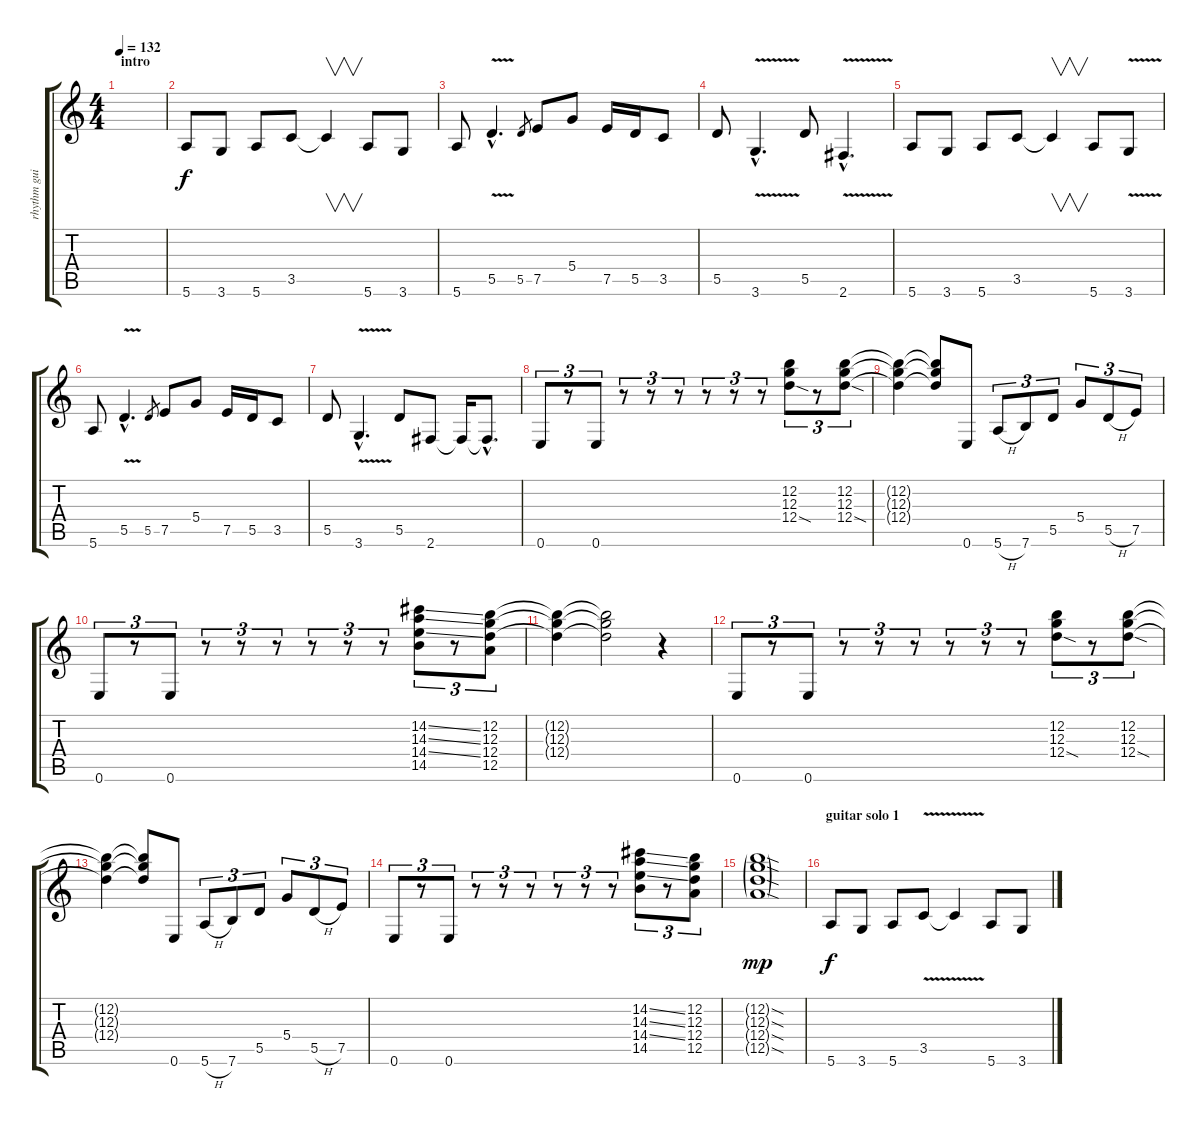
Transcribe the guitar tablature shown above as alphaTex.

\track ("rhythm guitar" "rhythm gui") {instrument electricguitarmuted}
\staff {score tabs}
\tuning (E4 B3 G3 D3 A2 E2) {hide}
\ts (4 4)
\section ("" "intro")
\tempo 132
\clef g2
\ks c
|
5.6.8 3.6.8 5.6.8 3.5.8 3.5{t}.4{v} 5.6.8 3.6.8 |
5.6.8 5.5{v hac}.4{d} 5.5.8{gr} 7.5.8 5.4.8 7.5.16 5.5.16 3.5.8 |
5.5.8 3.6{v hac}.4{d} 5.5.8 2.6{v hac}.4{d} |
5.6.8 3.6.8 5.6.8 3.5.8 3.5{t}.4{v} 5.6.8 3.6{v}.8 |
5.6.8 5.5{v hac}.4{d} 5.5.8{gr} 7.5.8 5.4.8 7.5.16 5.5.16 3.5.8 |
5.5.8 3.6{v hac}.4{d} 5.5.8 2.6.8 2.6{t}.16 2.6{hac t}.8{d} |
0.6.8{tu (3 2) txt " "} r.8{tu (3 2)} 0.6.8{tu (3 2)} r.8{tu (3 2)} r.8{tu (3 2)} r.8{tu (3 2)} r.8{tu (3 2)} r.8{tu (3 2)} r.8{tu (3 2)} (12.2 12.3 12.4{sod}).8{tu (3 2)} r.8{tu (3 2)} (12.2 12.3 12.4{sod}).8{tu (3 2)} |
(12.2{t} 12.3{t} 12.4{t}).4 (12.2{t} 12.3{t} 12.4{t}).8 0.6.8 5.6{h}.8{tu (3 2)} 7.6.8{tu (3 2)} 5.5.8{tu (3 2)} 5.4.8{tu (3 2)} 5.5{h}.8{tu (3 2)} 7.5.8{tu (3 2)} |
0.6.8{tu (3 2)} r.8{tu (3 2)} 0.6.8{tu (3 2)} r.8{tu (3 2)} r.8{tu (3 2)} r.8{tu (3 2)} r.8{tu (3 2)} r.8{tu (3 2)} r.8{tu (3 2)} (14.2{ss} 14.3{ss} 14.4{ss} 14.5).8{tu (3 2)} r.8{tu (3 2)} (12.2 12.3 12.4 12.5).8{tu (3 2)} |
(12.2{t} 12.3{t} 12.4{t}).4 (12.2{t} 12.3{t} 12.4{t}).2 r.4 |
0.6.8{tu (3 2) txt " "} r.8{tu (3 2)} 0.6.8{tu (3 2)} r.8{tu (3 2)} r.8{tu (3 2)} r.8{tu (3 2)} r.8{tu (3 2)} r.8{tu (3 2)} r.8{tu (3 2)} (12.2 12.3 12.4{sod}).8{tu (3 2)} r.8{tu (3 2)} (12.2 12.3 12.4{sod}).8{tu (3 2)} |
(12.2{t} 12.3{t} 12.4{t}).4 (12.2{t} 12.3{t} 12.4{t}).8 0.6.8 5.6{h}.8{tu (3 2)} 7.6.8{tu (3 2)} 5.5.8{tu (3 2)} 5.4.8{tu (3 2)} 5.5{h}.8{tu (3 2)} 7.5.8{tu (3 2)} |
0.6.8{tu (3 2)} r.8{tu (3 2)} 0.6.8{tu (3 2)} r.8{tu (3 2)} r.8{tu (3 2)} r.8{tu (3 2)} r.8{tu (3 2)} r.8{tu (3 2)} r.8{tu (3 2)} (14.2{ss} 14.3{ss} 14.4{ss} 14.5).8{tu (3 2)} r.8{tu (3 2)} (12.2 12.3 12.4 12.5).8{tu (3 2)} |
(12.2{sod g} 12.3{sod g} 12.4{sod g} 12.5{sod g}).1{dy mp} |
\section ("" "guitar solo 1")
5.6.8{txt " " dy f} 3.6.8 5.6.8 3.5{v}.8 3.5{t}.4 5.6.8 3.6.8
